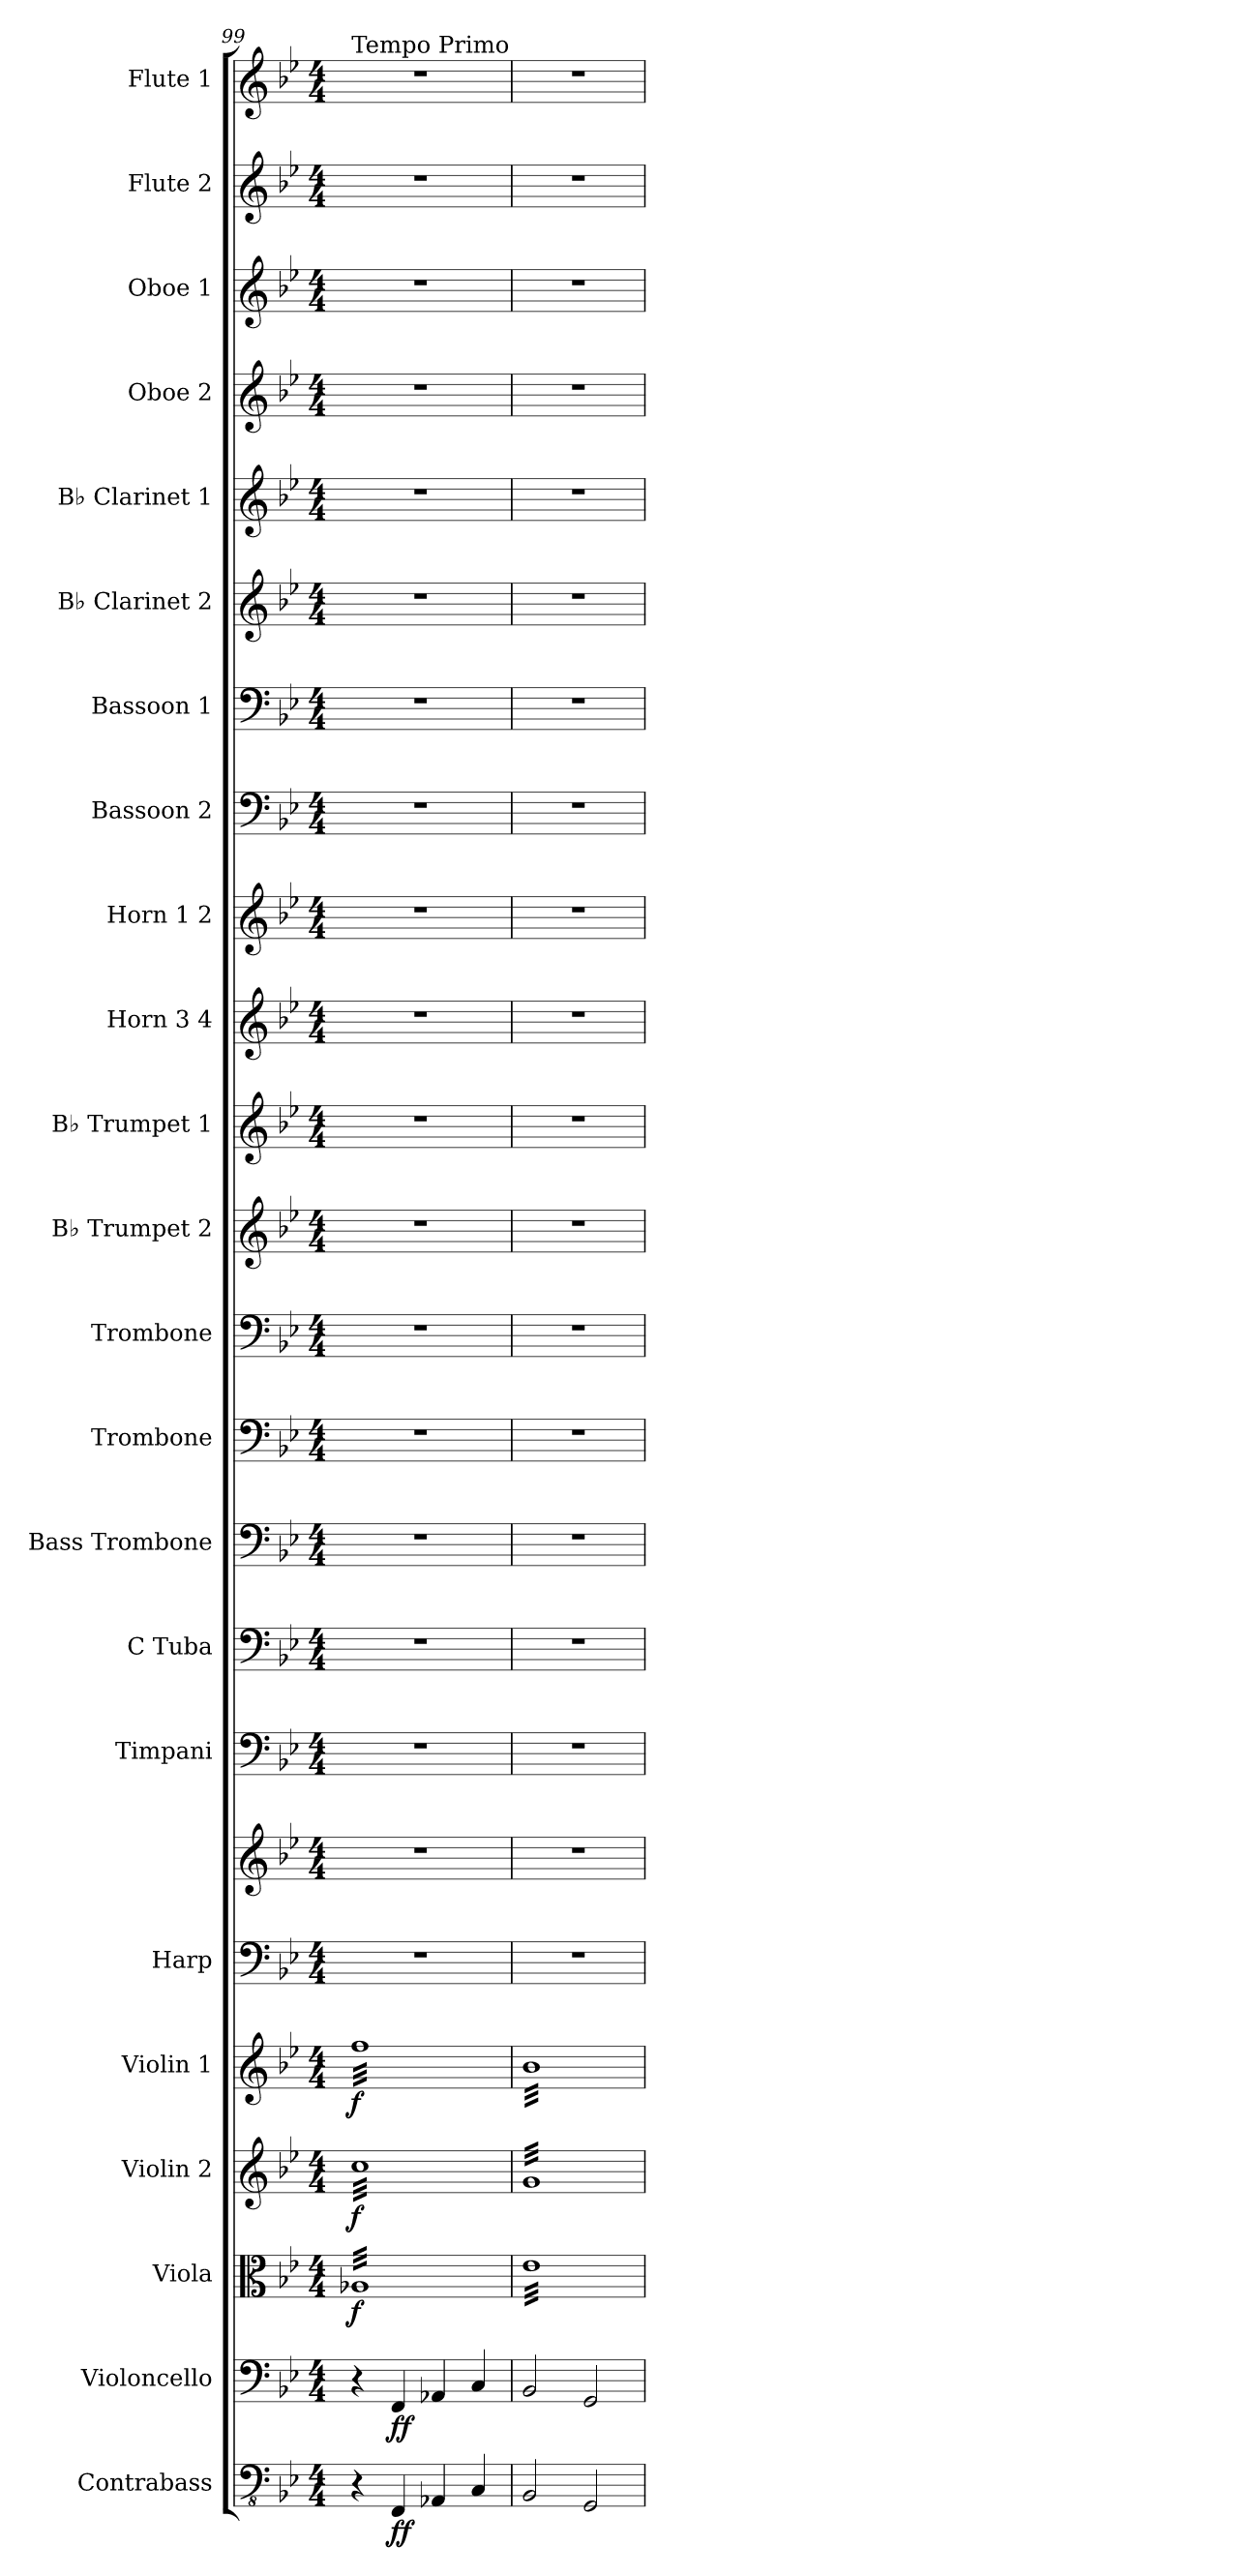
**kern	**dynam	**kern	**dynam	**kern	**dynam	**kern	**dynam	**kern	**dynam	**kern	**kern	**kern	**kern	**kern	**kern	**kern	**kern	**kern	**kern	**kern	**kern	**kern	**kern	**kern	**kern	**kern	**kern	**kern
*part23	*part23	*part22	*part22	*part21	*part21	*part20	*part20	*part19	*part19	*part18	*part18	*part17	*part16	*part15	*part14	*part13	*part12	*part11	*part10	*part9	*part8	*part7	*part6	*part5	*part4	*part3	*part2	*part1
*staff24	*staff24	*staff23	*staff23	*staff22	*staff22	*staff21	*staff21	*staff20	*staff20	*staff19	*staff18	*staff17	*staff16	*staff15	*staff14	*staff13	*staff12	*staff11	*staff10	*staff9	*staff8	*staff7	*staff6	*staff5	*staff4	*staff3	*staff2	*staff1
*I"Contrabass	*	*I"Violoncello	*	*I"Viola	*	*I"Violin 2	*	*I"Violin 1	*	*I"Harp	*	*I"Timpani	*I"C Tuba	*I"Bass Trombone	*I"Trombone	*I"Trombone	*I"B♭ Trumpet 2	*I"B♭ Trumpet 1	*I"Horn 3 4	*I"Horn 1 2	*I"Bassoon 2	*I"Bassoon 1	*I"B♭ Clarinet 2	*I"B♭ Clarinet 1	*I"Oboe 2	*I"Oboe 1	*I"Flute 2	*I"Flute 1
*I'Cbs.	*	*I'Vlc.	*	*I'Vla.	*	*I'Vln. 2	*	*I'Vln. 1	*	*I'Hrp.	*	*I'Timp.	*I'C Tu.	*I'B. Trb.	*I'Trb.	*I'Trb.	*I'B♭ Tpt. 2	*I'B♭ Tpt. 1	*I'Hn. 3 4	*I'Hn. 1 2	*I'Bsn. 2	*I'Bsn. 1	*I'B♭ Cl. 2	*I'B♭ Cl. 1	*I'Ob. 2	*I'Ob. 1	*I'Fl. 2	*I'Fl. 1
*clefFv4	*	*clefF4	*	*clefC3	*	*clefG2	*	*clefG2	*	*clefF4	*clefG2	*clefF4	*clefF4	*clefF4	*clefF4	*clefF4	*clefG2	*clefG2	*clefG2	*clefG2	*clefF4	*clefF4	*clefG2	*clefG2	*clefG2	*clefG2	*clefG2	*clefG2
*	*	*	*	*	*	*	*	*	*	*	*	*	*	*	*	*	*ITrd1c2	*ITrd1c2	*ITrd4c7	*ITrd4c7	*	*	*ITrd1c2	*ITrd1c2	*	*	*	*
*k[b-e-]	*	*k[b-e-]	*	*k[b-e-]	*	*k[b-e-]	*	*k[b-e-]	*	*k[b-e-]	*k[b-e-]	*k[b-e-]	*k[b-e-]	*k[b-e-]	*k[b-e-]	*k[b-e-]	*k[b-e-a-d-]	*k[b-e-a-d-]	*k[b-e-a-]	*k[b-e-a-]	*k[b-e-]	*k[b-e-]	*k[b-e-a-d-]	*k[b-e-a-d-]	*k[b-e-]	*k[b-e-]	*k[b-e-]	*k[b-e-]
*B-:	*	*B-:	*	*B-:	*	*B-:	*	*B-:	*	*B-:	*B-:	*B-:	*B-:	*B-:	*B-:	*B-:	*A-:	*A-:	*E-:	*E-:	*B-:	*B-:	*A-:	*A-:	*B-:	*B-:	*B-:	*B-:
*M4/4	*	*M4/4	*	*M4/4	*	*M4/4	*	*M4/4	*	*M4/4	*M4/4	*M4/4	*M4/4	*M4/4	*M4/4	*M4/4	*M4/4	*M4/4	*M4/4	*M4/4	*M4/4	*M4/4	*M4/4	*M4/4	*M4/4	*M4/4	*M4/4	*M4/4
=99	=99	=99	=99	=99	=99	=99	=99	=99	=99	=99	=99	=99	=99	=99	=99	=99	=99	=99	=99	=99	=99	=99	=99	=99	=99	=99	=99	=99
!	!	!	!	!	!	!	!	!	!	!	!	!	!	!	!	!	!	!	!	!	!	!	!	!	!	!	!	!LO:TX:a:t=Tempo Primo
!	!	!	!	!	!	!	!	!LO:TX:a:t=Tremolo	!	!	!	!	!	!	!	!	!	!	!	!	!	!	!	!	!	!	!	!
!	!	!	!	!	!	!LO:TX:a:t=Tremolo	!	!	!	!	!	!	!	!	!	!	!	!	!	!	!	!	!	!	!	!	!	!
!	!	!	!	!LO:TX:a:t=Tremolo	!	!	!	!	!	!	!	!	!	!	!	!	!	!	!	!	!	!	!	!	!	!	!	!
!	!	!	!	!	!LO:DY:b	!	!LO:DY:b	!	!LO:DY:b	!	!	!	!	!	!	!	!	!	!	!	!	!	!	!	!	!	!	!
*	*	*	*	*tremolo	*	*	*	*	*	*	*	*	*	*	*	*	*	*	*	*	*	*	*	*	*	*	*	*
*	*	*	*	*	*	*tremolo	*	*	*	*	*	*	*	*	*	*	*	*	*	*	*	*	*	*	*	*	*	*
*	*	*	*	*	*	*	*	*tremolo	*	*	*	*	*	*	*	*	*	*	*	*	*	*	*	*	*	*	*	*
4r	.	4r	.	32A-XLLL	f	32ccLLL	f	32ffLLL	f	1r	1r	1r	1r	1r	1r	1r	1r	1r	1r	1r	1r	1r	1r	1r	1r	1r	1r	1r
.	.	.	.	32A-X	.	32cc	.	32ff	.	.	.	.	.	.	.	.	.	.	.	.	.	.	.	.	.	.	.	.
.	.	.	.	32A-X	.	32cc	.	32ff	.	.	.	.	.	.	.	.	.	.	.	.	.	.	.	.	.	.	.	.
.	.	.	.	32A-X	.	32cc	.	32ff	.	.	.	.	.	.	.	.	.	.	.	.	.	.	.	.	.	.	.	.
.	.	.	.	32A-X	.	32cc	.	32ff	.	.	.	.	.	.	.	.	.	.	.	.	.	.	.	.	.	.	.	.
.	.	.	.	32A-X	.	32cc	.	32ff	.	.	.	.	.	.	.	.	.	.	.	.	.	.	.	.	.	.	.	.
.	.	.	.	32A-X	.	32cc	.	32ff	.	.	.	.	.	.	.	.	.	.	.	.	.	.	.	.	.	.	.	.
.	.	.	.	32A-X	.	32cc	.	32ff	.	.	.	.	.	.	.	.	.	.	.	.	.	.	.	.	.	.	.	.
!	!LO:DY:b	!	!LO:DY:b	!	!	!	!	!	!	!	!	!	!	!	!	!	!	!	!	!	!	!	!	!	!	!	!	!
4FFF/	ff	4FF/	ff	32A-X	.	32cc	.	32ff	.	.	.	.	.	.	.	.	.	.	.	.	.	.	.	.	.	.	.	.
.	.	.	.	32A-X	.	32cc	.	32ff	.	.	.	.	.	.	.	.	.	.	.	.	.	.	.	.	.	.	.	.
.	.	.	.	32A-X	.	32cc	.	32ff	.	.	.	.	.	.	.	.	.	.	.	.	.	.	.	.	.	.	.	.
.	.	.	.	32A-X	.	32cc	.	32ff	.	.	.	.	.	.	.	.	.	.	.	.	.	.	.	.	.	.	.	.
.	.	.	.	32A-X	.	32cc	.	32ff	.	.	.	.	.	.	.	.	.	.	.	.	.	.	.	.	.	.	.	.
.	.	.	.	32A-X	.	32cc	.	32ff	.	.	.	.	.	.	.	.	.	.	.	.	.	.	.	.	.	.	.	.
.	.	.	.	32A-X	.	32cc	.	32ff	.	.	.	.	.	.	.	.	.	.	.	.	.	.	.	.	.	.	.	.
.	.	.	.	32A-X	.	32cc	.	32ff	.	.	.	.	.	.	.	.	.	.	.	.	.	.	.	.	.	.	.	.
4AAA-X/	.	4AA-X/	.	32A-X	.	32cc	.	32ff	.	.	.	.	.	.	.	.	.	.	.	.	.	.	.	.	.	.	.	.
.	.	.	.	32A-X	.	32cc	.	32ff	.	.	.	.	.	.	.	.	.	.	.	.	.	.	.	.	.	.	.	.
.	.	.	.	32A-X	.	32cc	.	32ff	.	.	.	.	.	.	.	.	.	.	.	.	.	.	.	.	.	.	.	.
.	.	.	.	32A-X	.	32cc	.	32ff	.	.	.	.	.	.	.	.	.	.	.	.	.	.	.	.	.	.	.	.
.	.	.	.	32A-X	.	32cc	.	32ff	.	.	.	.	.	.	.	.	.	.	.	.	.	.	.	.	.	.	.	.
.	.	.	.	32A-X	.	32cc	.	32ff	.	.	.	.	.	.	.	.	.	.	.	.	.	.	.	.	.	.	.	.
.	.	.	.	32A-X	.	32cc	.	32ff	.	.	.	.	.	.	.	.	.	.	.	.	.	.	.	.	.	.	.	.
.	.	.	.	32A-X	.	32cc	.	32ff	.	.	.	.	.	.	.	.	.	.	.	.	.	.	.	.	.	.	.	.
4CC/	.	4C/	.	32A-X	.	32cc	.	32ff	.	.	.	.	.	.	.	.	.	.	.	.	.	.	.	.	.	.	.	.
.	.	.	.	32A-X	.	32cc	.	32ff	.	.	.	.	.	.	.	.	.	.	.	.	.	.	.	.	.	.	.	.
.	.	.	.	32A-X	.	32cc	.	32ff	.	.	.	.	.	.	.	.	.	.	.	.	.	.	.	.	.	.	.	.
.	.	.	.	32A-X	.	32cc	.	32ff	.	.	.	.	.	.	.	.	.	.	.	.	.	.	.	.	.	.	.	.
.	.	.	.	32A-X	.	32cc	.	32ff	.	.	.	.	.	.	.	.	.	.	.	.	.	.	.	.	.	.	.	.
.	.	.	.	32A-X	.	32cc	.	32ff	.	.	.	.	.	.	.	.	.	.	.	.	.	.	.	.	.	.	.	.
.	.	.	.	32A-X	.	32cc	.	32ff	.	.	.	.	.	.	.	.	.	.	.	.	.	.	.	.	.	.	.	.
.	.	.	.	32A-XJJJ	.	32ccJJJ	.	32ffJJJ	.	.	.	.	.	.	.	.	.	.	.	.	.	.	.	.	.	.	.	.
=100	=100	=100	=100	=100	=100	=100	=100	=100	=100	=100	=100	=100	=100	=100	=100	=100	=100	=100	=100	=100	=100	=100	=100	=100	=100	=100	=100	=100
2BBB-/	.	2BB-/	.	32e-LLL	.	32gLLL	.	32b-LLL	.	1r	1r	1r	1r	1r	1r	1r	1r	1r	1r	1r	1r	1r	1r	1r	1r	1r	1r	1r
.	.	.	.	32e-	.	32g	.	32b-	.	.	.	.	.	.	.	.	.	.	.	.	.	.	.	.	.	.	.	.
.	.	.	.	32e-	.	32g	.	32b-	.	.	.	.	.	.	.	.	.	.	.	.	.	.	.	.	.	.	.	.
.	.	.	.	32e-	.	32g	.	32b-	.	.	.	.	.	.	.	.	.	.	.	.	.	.	.	.	.	.	.	.
.	.	.	.	32e-	.	32g	.	32b-	.	.	.	.	.	.	.	.	.	.	.	.	.	.	.	.	.	.	.	.
.	.	.	.	32e-	.	32g	.	32b-	.	.	.	.	.	.	.	.	.	.	.	.	.	.	.	.	.	.	.	.
.	.	.	.	32e-	.	32g	.	32b-	.	.	.	.	.	.	.	.	.	.	.	.	.	.	.	.	.	.	.	.
.	.	.	.	32e-	.	32g	.	32b-	.	.	.	.	.	.	.	.	.	.	.	.	.	.	.	.	.	.	.	.
.	.	.	.	32e-	.	32g	.	32b-	.	.	.	.	.	.	.	.	.	.	.	.	.	.	.	.	.	.	.	.
.	.	.	.	32e-	.	32g	.	32b-	.	.	.	.	.	.	.	.	.	.	.	.	.	.	.	.	.	.	.	.
.	.	.	.	32e-	.	32g	.	32b-	.	.	.	.	.	.	.	.	.	.	.	.	.	.	.	.	.	.	.	.
.	.	.	.	32e-	.	32g	.	32b-	.	.	.	.	.	.	.	.	.	.	.	.	.	.	.	.	.	.	.	.
.	.	.	.	32e-	.	32g	.	32b-	.	.	.	.	.	.	.	.	.	.	.	.	.	.	.	.	.	.	.	.
.	.	.	.	32e-	.	32g	.	32b-	.	.	.	.	.	.	.	.	.	.	.	.	.	.	.	.	.	.	.	.
.	.	.	.	32e-	.	32g	.	32b-	.	.	.	.	.	.	.	.	.	.	.	.	.	.	.	.	.	.	.	.
.	.	.	.	32e-	.	32g	.	32b-	.	.	.	.	.	.	.	.	.	.	.	.	.	.	.	.	.	.	.	.
2GGG/	.	2GG/	.	32e-	.	32g	.	32b-	.	.	.	.	.	.	.	.	.	.	.	.	.	.	.	.	.	.	.	.
.	.	.	.	32e-	.	32g	.	32b-	.	.	.	.	.	.	.	.	.	.	.	.	.	.	.	.	.	.	.	.
.	.	.	.	32e-	.	32g	.	32b-	.	.	.	.	.	.	.	.	.	.	.	.	.	.	.	.	.	.	.	.
.	.	.	.	32e-	.	32g	.	32b-	.	.	.	.	.	.	.	.	.	.	.	.	.	.	.	.	.	.	.	.
.	.	.	.	32e-	.	32g	.	32b-	.	.	.	.	.	.	.	.	.	.	.	.	.	.	.	.	.	.	.	.
.	.	.	.	32e-	.	32g	.	32b-	.	.	.	.	.	.	.	.	.	.	.	.	.	.	.	.	.	.	.	.
.	.	.	.	32e-	.	32g	.	32b-	.	.	.	.	.	.	.	.	.	.	.	.	.	.	.	.	.	.	.	.
.	.	.	.	32e-	.	32g	.	32b-	.	.	.	.	.	.	.	.	.	.	.	.	.	.	.	.	.	.	.	.
.	.	.	.	32e-	.	32g	.	32b-	.	.	.	.	.	.	.	.	.	.	.	.	.	.	.	.	.	.	.	.
.	.	.	.	32e-	.	32g	.	32b-	.	.	.	.	.	.	.	.	.	.	.	.	.	.	.	.	.	.	.	.
.	.	.	.	32e-	.	32g	.	32b-	.	.	.	.	.	.	.	.	.	.	.	.	.	.	.	.	.	.	.	.
.	.	.	.	32e-	.	32g	.	32b-	.	.	.	.	.	.	.	.	.	.	.	.	.	.	.	.	.	.	.	.
.	.	.	.	32e-	.	32g	.	32b-	.	.	.	.	.	.	.	.	.	.	.	.	.	.	.	.	.	.	.	.
.	.	.	.	32e-	.	32g	.	32b-	.	.	.	.	.	.	.	.	.	.	.	.	.	.	.	.	.	.	.	.
.	.	.	.	32e-	.	32g	.	32b-	.	.	.	.	.	.	.	.	.	.	.	.	.	.	.	.	.	.	.	.
.	.	.	.	32e-JJJ	.	32gJJJ	.	32b-JJJ	.	.	.	.	.	.	.	.	.	.	.	.	.	.	.	.	.	.	.	.
*	*	*	*	*	*	*	*	*Xtremolo	*	*	*	*	*	*	*	*	*	*	*	*	*	*	*	*	*	*	*	*
*	*	*	*	*	*	*Xtremolo	*	*	*	*	*	*	*	*	*	*	*	*	*	*	*	*	*	*	*	*	*	*
*	*	*	*	*Xtremolo	*	*	*	*	*	*	*	*	*	*	*	*	*	*	*	*	*	*	*	*	*	*	*	*
=	=	=	=	=	=	=	=	=	=	=	=	=	=	=	=	=	=	=	=	=	=	=	=	=	=	=	=	=
*-	*-	*-	*-	*-	*-	*-	*-	*-	*-	*-	*-	*-	*-	*-	*-	*-	*-	*-	*-	*-	*-	*-	*-	*-	*-	*-	*-	*-
